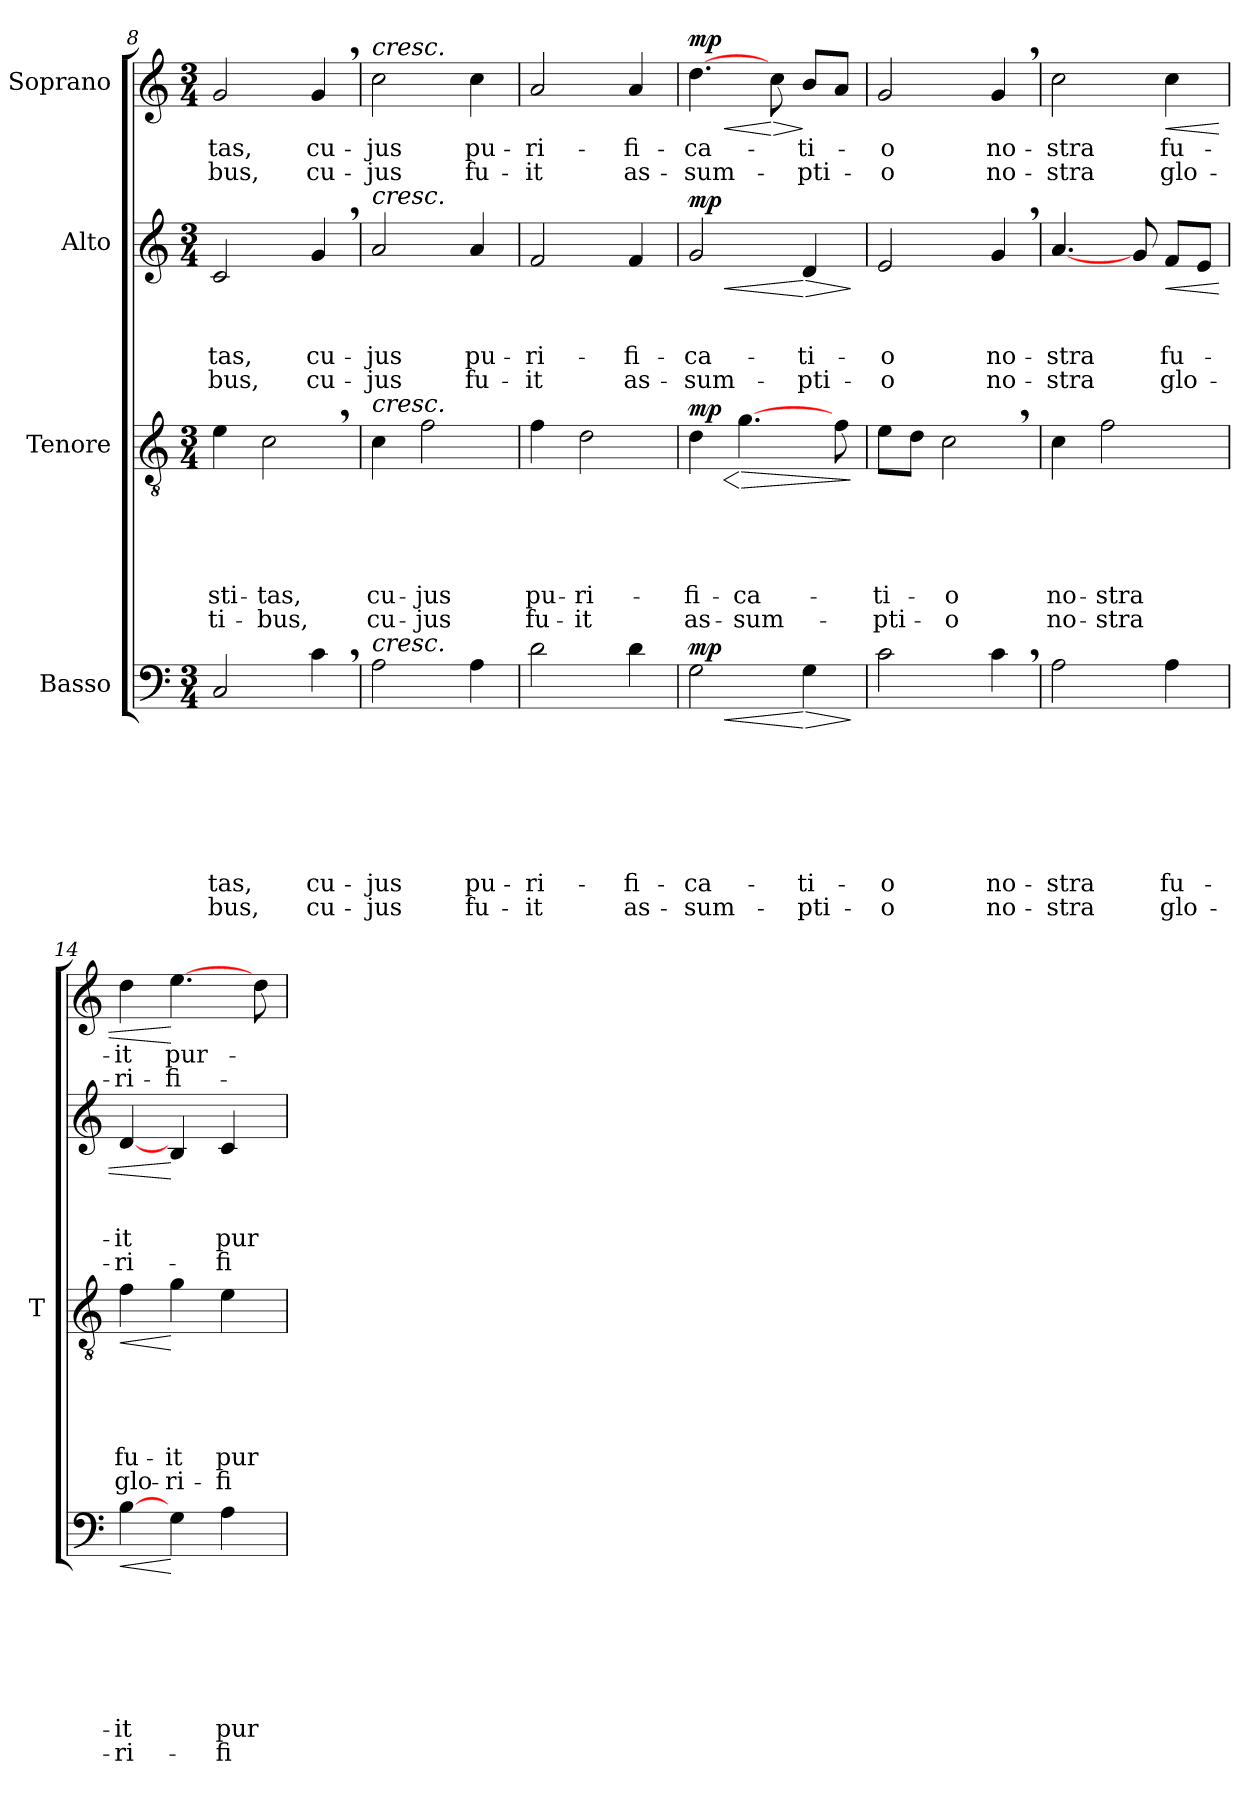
**kern	**text	**text	**text	**text	**text	**text	**text	**text	**dynam	**kern	**text	**text	**text	**text	**text	**text	**dynam	**kern	**text	**text	**text	**text	**dynam	**kern	**text	**text	**dynam
*part4	*part4	*part4	*part4	*part4	*part4	*part4	*part4	*part4	*part4	*part3	*part3	*part3	*part3	*part3	*part3	*part3	*part3	*part2	*part2	*part2	*part2	*part2	*part2	*part1	*part1	*part1	*part1
*staff4	*staff4	*staff4	*staff4	*staff4	*staff4	*staff4	*staff4	*staff4	*staff4	*staff3	*staff3	*staff3	*staff3	*staff3	*staff3	*staff3	*staff3	*staff2	*staff2	*staff2	*staff2	*staff2	*staff2	*staff1	*staff1	*staff1	*staff1
*I"Basso	*	*	*	*	*	*	*	*	*	*I"Tenore	*	*	*	*	*	*	*	*I"Alto	*	*	*	*	*	*I"Soprano	*	*	*
*	*	*	*	*	*	*	*	*	*	*I'T	*	*	*	*	*	*	*	*	*	*	*	*	*	*	*	*	*
*clefF4	*	*	*	*	*	*	*	*	*	*clefGv2	*	*	*	*	*	*	*	*clefG2	*	*	*	*	*	*clefG2	*	*	*
*k[]	*	*	*	*	*	*	*	*	*	*k[]	*	*	*	*	*	*	*	*k[]	*	*	*	*	*	*k[]	*	*	*
*C:	*	*	*	*	*	*	*	*	*	*C:	*	*	*	*	*	*	*	*C:	*	*	*	*	*	*C:	*	*	*
*M3/4	*	*	*	*	*	*	*	*	*	*M3/4	*	*	*	*	*	*	*	*M3/4	*	*	*	*	*	*M3/4	*	*	*
=8	=8	=8	=8	=8	=8	=8	=8	=8	=8	=8	=8	=8	=8	=8	=8	=8	=8	=8	=8	=8	=8	=8	=8	=8	=8	=8	=8
2C/	.	.	.	.	.	.	-tas,	-bus,	.	4e\	.	.	.	.	-sti-	-ti-	.	2c/	.	.	-tas,	-bus,	.	2g/	-tas,	-bus,	.
.	.	.	.	.	.	.	.	.	.	2c,>\	.	.	.	.	-tas,	-bus,	.	.	.	.	.	.	.	.	.	.	.
4c,>\	.	.	.	.	.	.	cu-	cu-	.	.	.	.	.	.	.	.	.	4g,>/	.	.	cu-	cu-	.	4g,>/	cu-	cu-	.
=9	=9	=9	=9	=9	=9	=9	=9	=9	=9	=9	=9	=9	=9	=9	=9	=9	=9	=9	=9	=9	=9	=9	=9	=9	=9	=9	=9
!	!	!	!	!	!	!	!	!	!	!	!	!	!	!	!	!	!	!	!	!	!	!	!	!LO:TX:a:i:t=cresc.	!	!	!
!	!	!	!	!	!	!	!	!	!	!	!	!	!	!	!	!	!	!LO:TX:a:i:t=cresc.	!	!	!	!	!	!	!	!	!
!	!	!	!	!	!	!	!	!	!	!LO:TX:a:i:t=cresc.	!	!	!	!	!	!	!	!	!	!	!	!	!	!	!	!	!
!LO:TX:a:i:t=cresc.	!	!	!	!	!	!	!	!	!	!	!	!	!	!	!	!	!	!	!	!	!	!	!	!	!	!	!
2A\	.	.	.	.	.	.	-jus	-jus	.	4c\	.	.	.	.	cu-	cu-	.	2a/	.	.	-jus	-jus	.	2cc\	-jus	-jus	.
.	.	.	.	.	.	.	.	.	.	2f\	.	.	.	.	-jus	-jus	.	.	.	.	.	.	.	.	.	.	.
4A\	.	.	.	.	.	.	pu-	fu-	.	.	.	.	.	.	.	.	.	4a/	.	.	pu-	fu-	.	4cc\	pu-	fu-	.
=10	=10	=10	=10	=10	=10	=10	=10	=10	=10	=10	=10	=10	=10	=10	=10	=10	=10	=10	=10	=10	=10	=10	=10	=10	=10	=10	=10
2d\	.	.	.	.	.	.	-ri-	-it	.	4f\	.	.	.	.	pu-	fu-	.	2f/	.	.	-ri-	-it	.	2a/	-ri-	-it	.
.	.	.	.	.	.	.	.	.	.	2d\	.	.	.	.	-ri-	-it	.	.	.	.	.	.	.	.	.	.	.
4d\	.	.	.	.	.	.	-fi-	as-	.	.	.	.	.	.	.	.	.	4f/	.	.	-fi-	as-	.	4a/	-fi-	as-	.
!!LO:LB:g=z
=11	=11	=11	=11	=11	=11	=11	=11	=11	=11	=11	=11	=11	=11	=11	=11	=11	=11	=11	=11	=11	=11	=11	=11	=11	=11	=11	=11
!	!	!	!	!	!	!	!	!	!LO:HP:b	!	!	!	!	!	!	!	!LO:HP:b	!	!	!	!	!	!LO:HP:b	!	!	!	!LO:HP:b
!	!	!	!	!	!	!	!	!	!LO:DY:n=1:a	!	!	!	!	!	!	!	!LO:DY:n=1:a	!	!	!	!	!	!LO:DY:n=1:a	!	!	!	!LO:DY:n=1:a
2G\	.	.	.	.	.	.	-ca-	-sum-	< mp	4d\	.	.	.	.	-fi-	as-	< mp	2g/	.	.	-ca-	-sum-	< mp	[4.dd\	-ca-	-sum-	< mp
!	!	!	!	!	!	!	!	!	!	!	!	!	!	!	!	!	!LO:HP:n=1:b	!	!	!	!	!	!	!	!	!	!
.	.	.	.	.	.	.	.	.	.	[4.g\	.	.	.	.	-ca-	-sum-	[ >	.	.	.	.	.	.	.	.	.	.
!	!	!	!	!	!	!	!	!	!	!	!	!	!	!	!	!	!	!	!	!	!	!	!	!	!	!	!LO:HP:n=1:b
.	.	.	.	.	.	.	.	.	.	.	.	.	.	.	.	.	.	.	.	.	.	.	.	8cc\	.	.	[ >
!	!	!	!	!	!	!	!	!	!LO:HP:n=1:b	!	!	!	!	!	!	!	!	!	!	!	!	!	!LO:HP:n=1:b	!	!	!	!
4G\	.	.	.	.	.	.	-ti-	-pti-	[ >	.	.	.	.	.	.	.	.	4d/	.	.	-ti-	-pti-	[ >	8b/L	-ti-	-pti-	]
.	.	.	.	.	.	.	.	.	.	8f\	.	.	.	.	.	.	.	.	.	.	.	.	.	8a/J	.	.	.
.	.	.	.	.	.	.	.	.	]	.	.	.	.	.	.	.	]	.	.	.	.	.	]	.	.	.	.
=12	=12	=12	=12	=12	=12	=12	=12	=12	=12	=12	=12	=12	=12	=12	=12	=12	=12	=12	=12	=12	=12	=12	=12	=12	=12	=12	=12
2c\	.	.	.	.	.	.	-o	-o	.	8e\L	.	.	.	.	-ti-	-pti-	.	2e/	.	.	-o	-o	.	2g/	-o	-o	.
.	.	.	.	.	.	.	.	.	.	8d\J	.	.	.	.	.	.	.	.	.	.	.	.	.	.	.	.	.
.	.	.	.	.	.	.	.	.	.	2c,>\	.	.	.	.	-o	-o	.	.	.	.	.	.	.	.	.	.	.
4c,>\	.	.	.	.	.	.	no-	no-	.	.	.	.	.	.	.	.	.	4g,>/	.	.	no-	no-	.	4g,>/	no-	no-	.
=13	=13	=13	=13	=13	=13	=13	=13	=13	=13	=13	=13	=13	=13	=13	=13	=13	=13	=13	=13	=13	=13	=13	=13	=13	=13	=13	=13
2A\	.	.	.	.	.	.	-stra	-stra	.	4c\	.	.	.	.	no-	no-	.	[4.a/	.	.	-stra	-stra	.	2cc\	-stra	-stra	.
.	.	.	.	.	.	.	.	.	.	2f\	.	.	.	.	-stra	-stra	.	.	.	.	.	.	.	.	.	.	.
.	.	.	.	.	.	.	.	.	.	.	.	.	.	.	.	.	.	8g/	.	.	.	.	.	.	.	.	.
!	!	!	!	!	!	!	!	!	!	!	!	!	!	!	!	!	!	!	!	!	!	!	!LO:HP:b	!	!	!	!LO:HP:b
4A\	.	.	.	.	.	.	fu-	glo-	.	.	.	.	.	.	.	.	.	8f/L	.	.	fu-	glo-	<	4cc\	fu-	glo-	<
.	.	.	.	.	.	.	.	.	.	.	.	.	.	.	.	.	.	8e/J	.	.	.	.	.	.	.	.	.
=14	=14	=14	=14	=14	=14	=14	=14	=14	=14	=14	=14	=14	=14	=14	=14	=14	=14	=14	=14	=14	=14	=14	=14	=14	=14	=14	=14
!	!	!	!	!	!	!	!	!	!LO:HP:b	!	!	!	!	!	!	!	!LO:HP:b	!	!	!	!	!	!	!	!	!	!
[4B\	.	.	.	.	.	.	-it	-ri-	<	4f\	.	.	.	.	fu-	glo-	<	[4d/	.	.	-it	-ri-	.	4dd\	-it	-ri-	.
4G\	.	.	.	.	.	.	.	.	[	4g\	.	.	.	.	-it	-ri-	[	4B/	.	.	.	.	[	[4.ee\	pur-	-fi-	[
4A\	.	.	.	.	.	.	pur-	-fi-	.	4e\	.	.	.	.	pur-	-fi-	.	4c/	.	.	pur-	-fi-	.	.	.	.	.
.	.	.	.	.	.	.	.	.	.	.	.	.	.	.	.	.	.	.	.	.	.	.	.	8dd\	.	.	.
=	=	=	=	=	=	=	=	=	=	=	=	=	=	=	=	=	=	=	=	=	=	=	=	=	=	=	=
*-	*-	*-	*-	*-	*-	*-	*-	*-	*-	*-	*-	*-	*-	*-	*-	*-	*-	*-	*-	*-	*-	*-	*-	*-	*-	*-	*-
